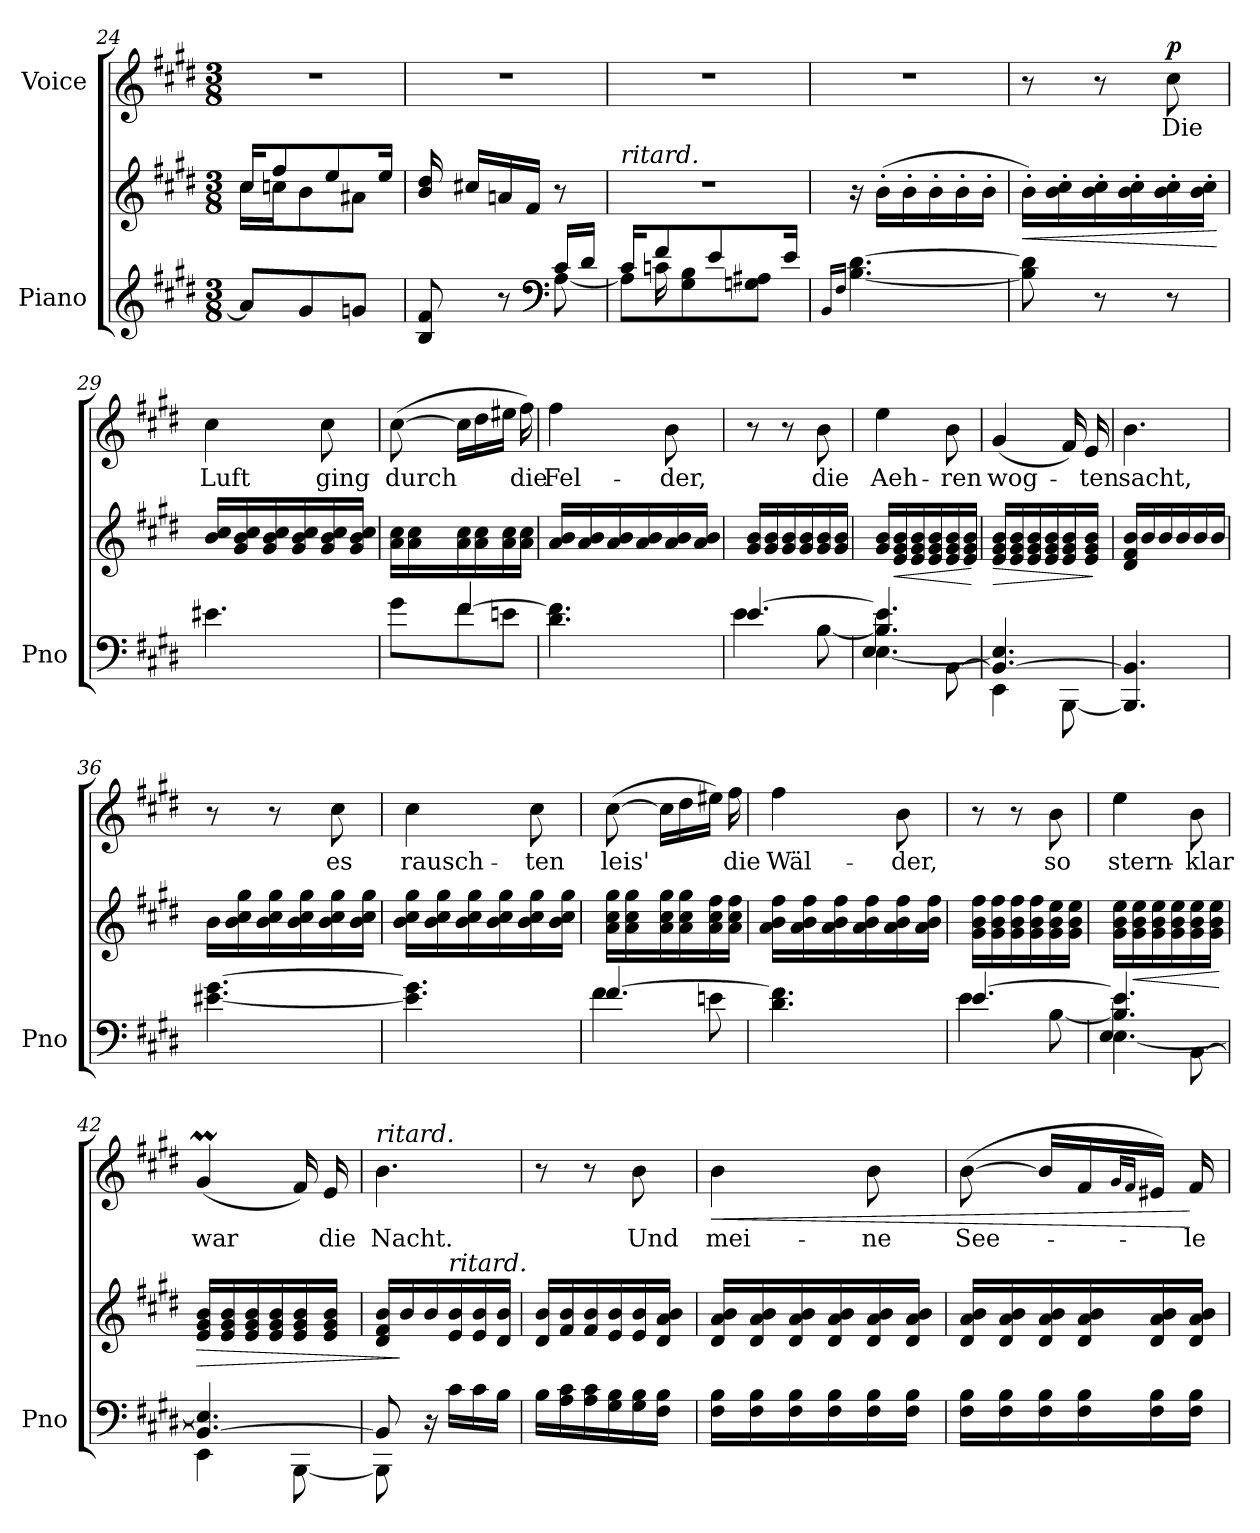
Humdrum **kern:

**kern	**kern	**dynam	**kern	**text	**dynam
*part2	*part2	*part2	*part1	*part1	*part1
*staff3	*staff2	*staff2/3	*staff1	*staff1	*staff1
*I"Piano	*	*	*I"Voice	*	*
*I'Pno	*	*	*	*	*
*clefG2	*clefG2	*	*clefG2	*	*
*k[f#c#g#d#]	*k[f#c#g#d#]	*	*k[f#c#g#d#]	*	*
*M3/8	*M3/8	*	*M3/8	*	*
=24	=24	=24	=24	=24	=24
*	*^	*	*	*	*
8a/L]	16cc#/KL	16cc#\LL	.	4.r	.	.
.	8ff#/	16ccn\J	.	.	.	.
8g#/	.	8b\	.	.	.	.
.	8ee/	.	.	.	.	.
8gn/J	.	8a#X\J	.	.	.	.
.	16ee/Jk	.	.	.	.	.
*	*v	*v	*	*	*	*
=25	=25	=25	=25	=25	=25
*^	*	*	*	*	*
8B/ 8f#/	8ryy	16b/ 16dd#/	.	4.r	.	.
.	.	(16cc#X/LL	.	.	.	.
8r	8ryy	16an/	.	.	.	.
.	.	16f#/JJ	.	.	.	.
*clefF4	*	*	*	*	*	*
16c#/LL	[8A\	8r	.	.	.	.
16d#/JJ	.	.	.	.	.	.
=26	=26	=26	=26	=26	=26	=26
*	*^	*	*	*	*	*
!	!	!	!LO:TX:i:t=ritard.	!	!	!	!
16c#/KL	8A\L]	16ryy	4.r	.	4.r	.	.
8f#/	.	16cn\	.	.	.	.	.
.	8G#\ 8B\	4ryy	.	.	.	.	.
8e/	.	.	.	.	.	.	.
.	8Gn\ 8A#X\J	.	.	.	.	.	.
16e/Jk	.	.	.	.	.	.	.
*v	*v	*v	*	*	*	*	*
=27	=27	=27	=27	=27	=27
16qBB/LL	.	.	.	.	.
16qF#/JJ	.	.	.	.	.
[4.B\ [4.d#\)	16r	.	4.r	.	.
.	(16b'\LL	.	.	.	.
.	16b'\	.	.	.	.
.	16b'\	.	.	.	.
.	16b'\	.	.	.	.
.	16b'\JJ	.	.	.	.
=28	=28	=28	=28	=28	=28
!	!	!LO:HP:b	!	!	!
8B\] 8d#\]	16b'\LL)	<	8r	.	.
.	16b\' 16cc#\'	.	.	.	.
8r	16b\' 16cc#\'	.	8r	.	.
.	16b\' 16cc#\'	.	.	.	.
!	!	!	!	!	!LO:DY:b
8r	16b\' 16cc#\'	.	8cc#\	Die	p
.	16b\' 16cc#\'JJ	.	.	.	.
.	.	[	.	.	.
=29	=29	=29	=29	=29	=29
4.e#X\	16b/ 16cc#/LL	.	4cc#\	Luft	.
.	16g#/ 16b/ 16cc#/	.	.	.	.
.	16g#/ 16b/ 16cc#/	.	.	.	.
.	16g#/ 16b/ 16cc#/	.	.	.	.
.	16g#/ 16b/ 16cc#/	.	8cc#\	ging	.
.	16g#/ 16b/ 16cc#/JJ	.	.	.	.
=30	=30	=30	=30	=30	=30
*^	*	*	*	*	*
8ryy	8g#\L	16a\ 16cc#\LL	.	([8cc#\	durch	.
.	.	16a\ 16cc#\	.	.	.	.
[4f#/	8f#\	16a\ 16cc#\	.	16cc#\LL]	.	.
.	.	16a\ 16cc#\	.	16dd#\	.	.
.	8en\J	16a\ 16cc#\	.	16ee#X\JJ	.	.
.	.	16a\ 16cc#\JJ	.	16ff#\)	die	.
*v	*v	*	*	*	*	*
=31	=31	=31	=31	=31	=31
4.d#\ 4.f#\]	16a/ 16b/LL	.	4ff#\	Fel-	.
.	16a/ 16b/	.	.	.	.
.	16a/ 16b/	.	.	.	.
.	16a/ 16b/	.	.	.	.
.	16a/ 16b/	.	8b\	-der,	.
.	16a/ 16b/JJ	.	.	.	.
=32	=32	=32	=32	=32	=32
*^	*	*	*	*	*
[4.e/	4e\	16g#/ 16b/LL	.	8r	.	.
.	.	16g#/ 16b/	.	.	.	.
.	.	16g#/ 16b/	.	8r	.	.
.	.	16g#/ 16b/	.	.	.	.
.	[8B\	16g#/ 16b/	.	8b\	die	.
.	.	16g#/ 16b/JJ	.	.	.	.
=33	=33	=33	=33	=33	=33	=33
*	*^	*	*	*	*	*
4.B/] 4.e/]	[4.E\	4E/	16g#/ 16b/LL	.	4ee\	Aeh-	.
!	!	!	!	!LO:HP:b	!	!	!
.	.	.	16e/ 16g#/ 16b/	<	.	.	.
.	.	.	16e/ 16g#/ 16b/	.	.	.	.
.	.	.	16e/ 16g#/ 16b/	.	.	.	.
.	.	[8BB\	16e/ 16g#/ 16b/	.	8b\	-ren	.
.	.	.	16e/ 16g#/ 16b/JJ	.	.	.	.
*v	*v	*v	*	*	*	*	*
.	.	[	.	.	.
=34	=34	=34	=34	=34	=34
*^	*	*	*	*	*
!	!	!	!LO:HP:b	!	!	!
4.BB/_ 4.E/]	4EE\	16e/ 16g#/ 16b/LL	>	(4g#/	wog-	.
.	.	16e/ 16g#/ 16b/	.	.	.	.
.	.	16e/ 16g#/ 16b/	.	.	.	.
.	.	16e/ 16g#/ 16b/	.	.	.	.
.	[8BBB\	16e/ 16g#/ 16b/	.	16f#/)	.	.
.	.	16e/ 16g#/ 16b/JJ	.	16e/	-ten	.
*v	*v	*	*	*	*	*
.	.	]	.	.	.
=35	=35	=35	=35	=35	=35
4.BBB/] 4.BB/]	16d#/ 16f#/ 16b/LL	.	4.b\	sacht,	.
.	16b/	.	.	.	.
.	16b/	.	.	.	.
.	16b/	.	.	.	.
.	16b/	.	.	.	.
.	16b/JJ	.	.	.	.
=36	=36	=36	=36	=36	=36
[4.e#X\ [4.g#\	16b\LL	.	8r	.	.
.	16b\ 16cc#\ 16gg#\	.	.	.	.
.	16b\ 16cc#\ 16gg#\	.	8r	.	.
.	16b\ 16cc#\ 16gg#\	.	.	.	.
.	16b\ 16cc#\ 16gg#\	.	8cc#\	es	.
.	16b\ 16cc#\ 16gg#\JJ	.	.	.	.
=37	=37	=37	=37	=37	=37
4.e#\] 4.g#\]	16b\ 16cc#\ 16gg#\LL	.	4cc#\	rausch-	.
.	16b\ 16cc#\ 16gg#\	.	.	.	.
.	16b\ 16cc#\ 16gg#\	.	.	.	.
.	16b\ 16cc#\ 16gg#\	.	.	.	.
.	16b\ 16cc#\ 16gg#\	.	8cc#\	-ten	.
.	16b\ 16cc#\ 16gg#\JJ	.	.	.	.
=38	=38	=38	=38	=38	=38
*^	*	*	*	*	*
[4.f#/	4f#\	16a\ 16cc#\ 16gg#\LL	.	([8cc#\	leis'	.
.	.	16a\ 16cc#\ 16gg#\	.	.	.	.
.	.	16a\ 16cc#\ 16gg#\	.	16cc#\LL]	.	.
.	.	16a\ 16cc#\ 16gg#\	.	16dd#\	.	.
.	8en\	16a\ 16cc#\ 16ff#\	.	16ee#X\JJ)	.	.
.	.	16a\ 16cc#\ 16ff#\JJ	.	16ff#\	die	.
*v	*v	*	*	*	*	*
=39	=39	=39	=39	=39	=39
4.d#\ 4.f#\]	16a\ 16b\ 16ff#\LL	.	4ff#\	Wäl-	.
.	16a\ 16b\ 16ff#\	.	.	.	.
.	16a\ 16b\ 16ff#\	.	.	.	.
.	16a\ 16b\ 16ff#\	.	.	.	.
.	16a\ 16b\ 16ff#\	.	8b\	-der,	.
.	16a\ 16b\ 16ff#\JJ	.	.	.	.
=40	=40	=40	=40	=40	=40
*^	*	*	*	*	*
[4.e/	4e\	16g#\ 16b\ 16ff#\LL	.	8r	.	.
.	.	16g#\ 16b\ 16ff#\	.	.	.	.
.	.	16g#\ 16b\ 16ff#\	.	8r	.	.
.	.	16g#\ 16b\ 16ff#\	.	.	.	.
.	[8B\	16g#\ 16b\ 16ee\	.	8b\	so	.
.	.	16g#\ 16b\ 16ee\JJ	.	.	.	.
=41	=41	=41	=41	=41	=41	=41
*	*^	*	*	*	*	*
4.B/] 4.e/]	[4.E\	4E/	16g#\ 16b\ 16ee\LL	.	4ee\	stern-	.
!	!	!	!	!LO:HP:b	!	!	!
.	.	.	16g#\ 16b\ 16ee\	<	.	.	.
.	.	.	16g#\ 16b\ 16ee\	.	.	.	.
.	.	.	16g#\ 16b\ 16ee\	.	.	.	.
.	.	[8BB\	16g#\ 16b\ 16ee\	.	8b\	-klar	.
.	.	.	16g#\ 16b\ 16ee\JJ	.	.	.	.
*v	*v	*v	*	*	*	*	*
.	.	[	.	.	.
=42	=42	=42	=42	=42	=42
*^	*	*	*	*	*
!	!	!	!LO:HP:b	!	!	!
4.BB/_ 4.E/]	4EE\	16e/ 16g#/ 16b/LL	>	(4g#m/	war	.
.	.	16e/ 16g#/ 16b/	.	.	.	.
.	.	16e/ 16g#/ 16b/	.	.	.	.
.	.	16e/ 16g#/ 16b/	.	.	.	.
.	[8BBB\	16e/ 16g#/ 16b/	.	16f#/)	.	.
.	.	16e/ 16g#/ 16b/JJ	.	16e/	die	.
=43	=43	=43	=43	=43	=43	=43
!	!	!	!	!LO:TX:i:t=ritard.	!	!
8BB/]	8BBB\]	16d#/ 16f#/ 16b/LL	.	4.b\	Nacht.	.
.	.	16b/	]	.	.	.
16r	4ryy	16b/	.	.	.	.
!	!	!LO:TX:i:t=ritard.	!	!	!	!
16c#\LL	.	16e/ 16b/	.	.	.	.
16c#\	.	16e/ 16b/	.	.	.	.
16B\JJ	.	16d#/ 16b/JJ	.	.	.	.
*v	*v	*	*	*	*	*
=44	=44	=44	=44	=44	=44
16B\LL	16d#/ 16b/LL	.	8r	.	.
16A\ 16c#\	16f#/ 16b/	.	.	.	.
16A\ 16c#\	16f#/ 16b/	.	8r	.	.
16G#\ 16B\	16e/ 16b/	.	.	.	.
16G#\ 16B\	16e/ 16b/	.	8b\	Und	.
16F#\ 16B\JJ	16d#/ 16a/ 16b/JJ	.	.	.	.
=45	=45	=45	=45	=45	=45
!	!	!	!	!	!LO:HP:b
16F#\ 16B\LL	16d#/ 16a/ 16b/LL	.	4b\	mei-	<
16F#\ 16B\	16d#/ 16a/ 16b/	.	.	.	.
16F#\ 16B\	16d#/ 16a/ 16b/	.	.	.	.
16F#\ 16B\	16d#/ 16a/ 16b/	.	.	.	.
16F#\ 16B\	16d#/ 16a/ 16b/	.	8b\	-ne	.
16F#\ 16B\JJ	16d#/ 16a/ 16b/JJ	.	.	.	.
=46	=46	=46	=46	=46	=46
16F#\ 16B\LL	16d#/ 16a/ 16b/LL	.	([8b\	See-	.
16F#\ 16B\	16d#/ 16a/ 16b/	.	.	.	.
16F#\ 16B\	16d#/ 16a/ 16b/	.	16b/LL]	.	.
16F#\ 16B\	16d#/ 16a/ 16b/	.	16f#/	.	.
.	.	.	16qg#/LL	.	.
.	.	.	16qf#/JJ	.	.
16F#\ 16B\	16d#/ 16a/ 16b/	.	16e#X/JJ)	.	.
16F#\ 16B\JJ	16d#/ 16a/ 16b/JJ	.	16f#/	-le	[
=	=	=	=	=	=
*-	*-	*-	*-	*-	*-
